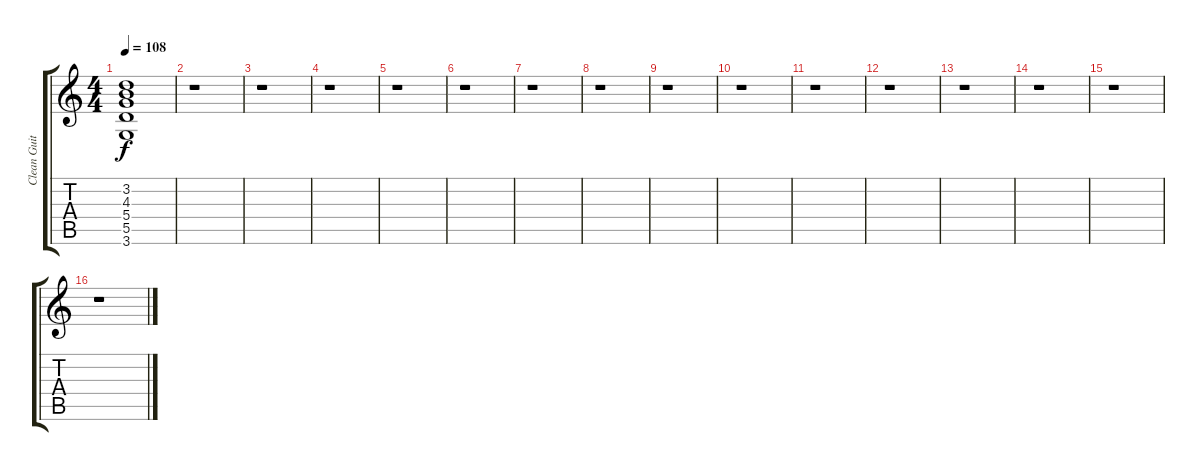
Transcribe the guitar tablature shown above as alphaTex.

\track ("Clean Guitar" "Clean Guit") {instrument electricguitarclean}
\staff {score tabs}
\tuning (E4 B3 G3 D3 A2 E2) {hide}
\ts (4 4)
\tempo 108
\clef g2
\ks c
(3.2{t} 4.3{t} 5.4{t} 5.5{t} 3.6{t}).1{dy f} |
r.1 |
r.1 |
r.1 |
r.1 |
r.1 |
r.1 |
r.1 |
r.1 |
r.1 |
r.1 |
r.1 |
r.1 |
r.1 |
r.1 |
r.1
